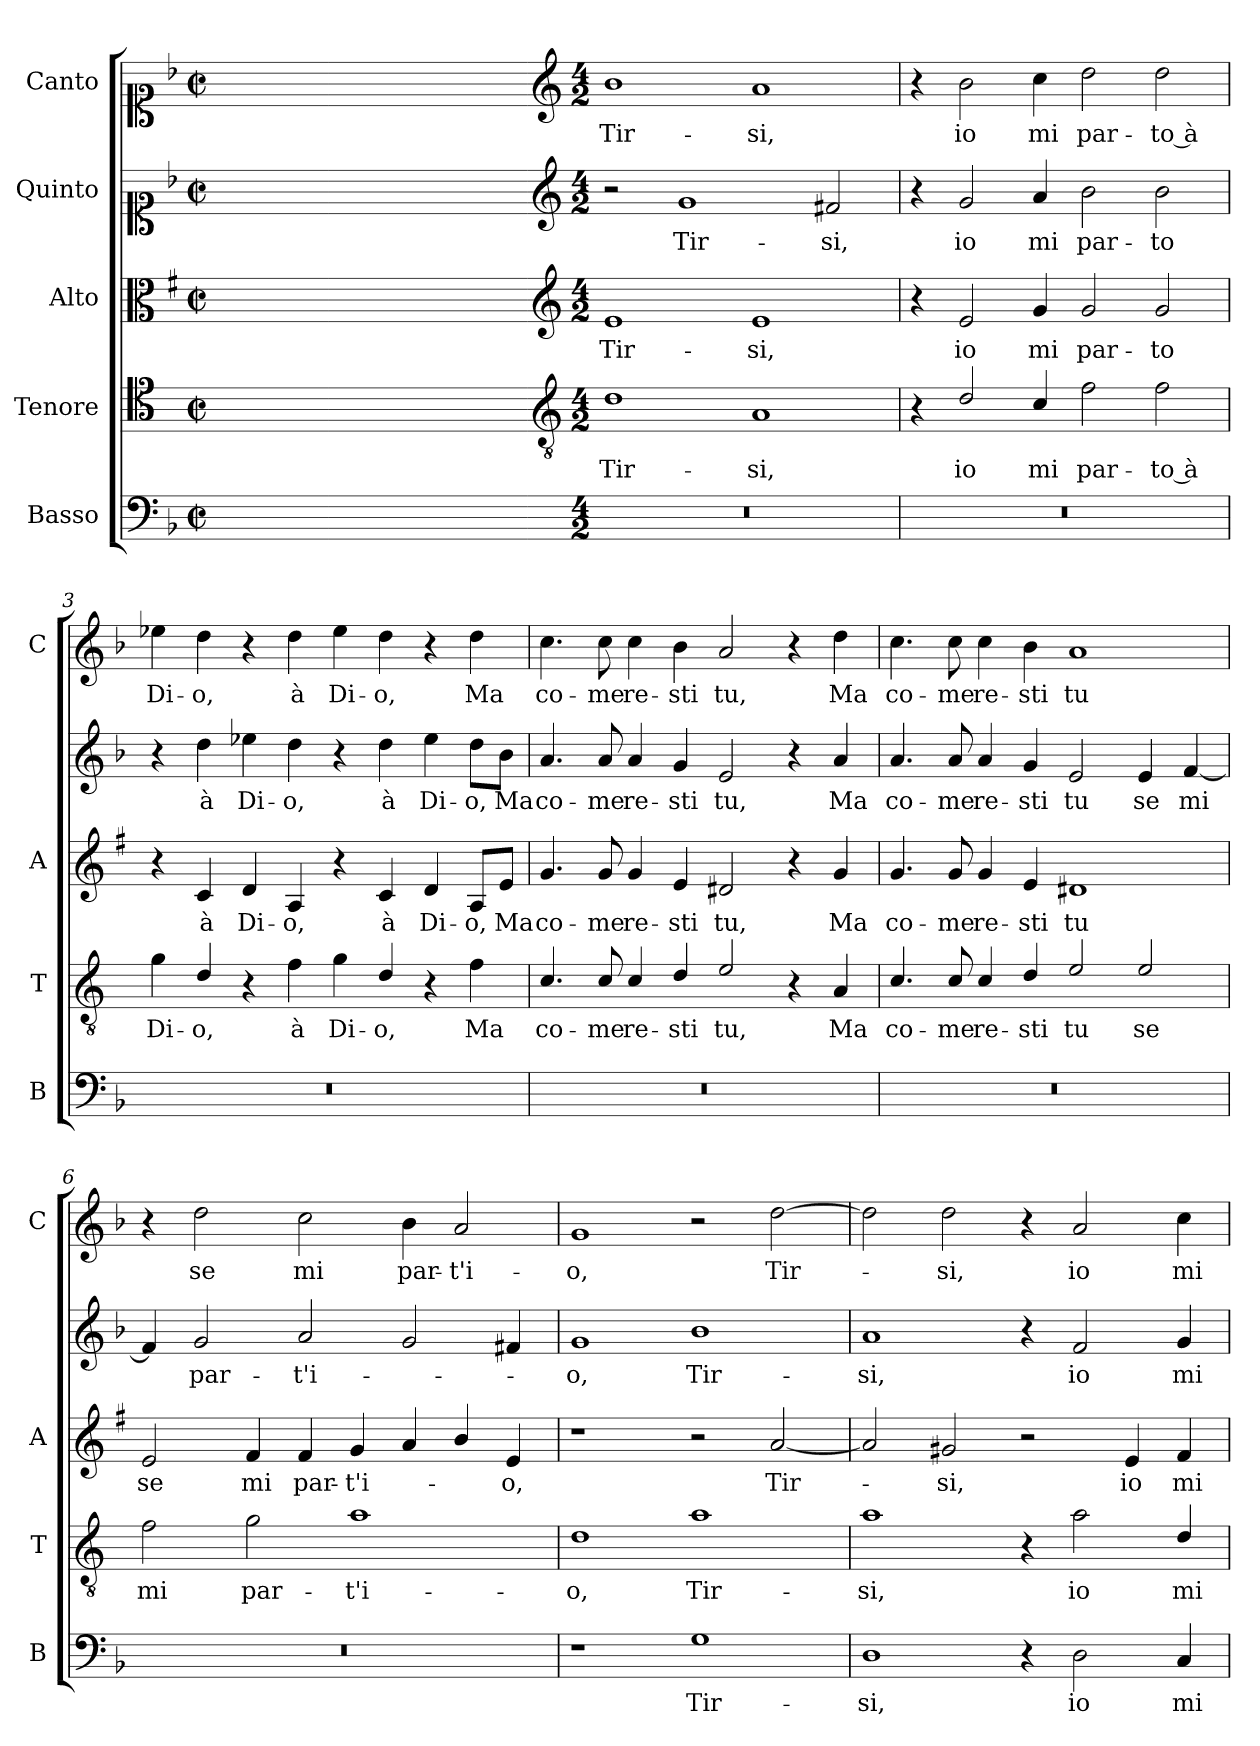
**kern	**text	**kern	**text	**kern	**text	**kern	**text	**kern	**text
*part5	*part5	*part4	*part4	*part3	*part3	*part2	*part2	*part1	*part1
*staff5	*staff5	*staff4	*staff4	*staff3	*staff3	*staff2	*staff2	*staff1	*staff1
*I"Basso	*	*I"Tenore	*	*I"Alto	*	*I"Quinto	*	*I"Canto	*
*I'B	*	*I'T	*	*I'A	*	*	*	*I'C	*
*clefF4	*	*clefC4	*	*clefC3	*	*clefC1	*	*clefC1	*
*	*	*ITrd4c7	*	*ITrd1c2	*	*	*	*	*
*k[b-]	*	*k[b-]	*	*k[b-]	*	*k[b-]	*	*k[b-]	*
*F:	*	*F:	*	*F:	*	*F:	*	*F:	*
*M2/2	*	*M2/2	*	*M2/2	*	*M2/2	*	*M2/2	*
*met(c|)	*	*met(c|)	*	*met(c|)	*	*met(c|)	*	*met(c|)	*
=	=	=	=	=	=	=	=	=	=
1ryy	.	1ryy	.	1ryy	.	1ryy	.	1ryy	.
=1X-	=1X-	=1X-	=1X-	=1X-	=1X-	=1X-	=1X-	=1X-	=1X-
4ryy	.	4ryy	.	4ryy	.	4ryy	.	4ryy	.
4ryy	.	4ryy	.	4ryy	.	4ryy	.	4ryy	.
4ryy	.	4ryy	.	4ryy	.	4ryy	.	4ryy	.
4ryy	.	4ryy	.	4ryy	.	4ryy	.	4ryy	.
=1-	=1-	=1-	=1-	=1-	=1-	=1-	=1-	=1-	=1-
*	*	*clefGv2	*	*clefG2	*	*clefG2	*	*clefG2	*
*M4/2	*	*M4/2	*	*M4/2	*	*M4/2	*	*M4/2	*
!	!	!	!LO:LY:b	!	!LO:LY:b	!	!	!	!LO:LY:b
0r	.	1G	Tir-	1d	Tir-	2r	.	1b-	Tir-
!	!	!	!	!	!	!	!LO:LY:b	!	!
.	.	.	.	.	.	1g	Tir-	.	.
!	!	!	!LO:LY:b	!	!LO:LY:b	!	!	!	!LO:LY:b
.	.	1D	-si,	1d	-si,	.	.	1a	-si,
!	!	!	!	!	!	!	!LO:LY:b	!	!
.	.	.	.	.	.	2f#X/	-si,	.	.
=2	=2	=2	=2	=2	=2	=2	=2	=2	=2
0r	.	4r	.	4r	.	4r	.	4r	.
!	!	!	!LO:LY:b	!	!LO:LY:b	!	!LO:LY:b	!	!LO:LY:b
.	.	2G/	io	2d/	io	2g/	io	2b-\	io
!	!	!	!LO:LY:b	!	!LO:LY:b	!	!LO:LY:b	!	!LO:LY:b
.	.	4F/	mi	4f/	mi	4a/	mi	4cc\	mi
!	!	!	!LO:LY:b	!	!LO:LY:b	!	!LO:LY:b	!	!LO:LY:b
.	.	2B-\	par-	2f/	par-	2b-\	par-	2dd\	par-
!	!	!	!LO:LY:b	!	!LO:LY:b	!	!LO:LY:b	!	!LO:LY:b
.	.	2B-\	-to à	2f/	-to	2b-\	-to	2dd\	-to à
=3	=3	=3	=3	=3	=3	=3	=3	=3	=3
!	!	!	!LO:LY:b	!	!	!	!	!	!LO:LY:b
0r	.	4c\	Di-	4r	.	4r	.	4ee-X\	Di-
!	!	!	!LO:LY:b	!	!LO:LY:b	!	!LO:LY:b	!	!LO:LY:b
.	.	4G/	-o,	4B-/	à	4dd\	à	4dd\	-o,
!	!	!	!	!	!LO:LY:b	!	!LO:LY:b	!	!
.	.	4r	.	4c/	Di-	4ee-X\	Di-	4r	.
!	!	!	!LO:LY:b	!	!LO:LY:b	!	!LO:LY:b	!	!LO:LY:b
.	.	4B-\	à	4G/	-o,	4dd\	-o,	4dd\	à
!	!	!	!LO:LY:b	!	!	!	!	!	!LO:LY:b
.	.	4c\	Di-	4r	.	4r	.	4ee-\	Di-
!	!	!	!LO:LY:b	!	!LO:LY:b	!	!LO:LY:b	!	!LO:LY:b
.	.	4G/	-o,	4B-/	à	4dd\	à	4dd\	-o,
!	!	!	!	!	!LO:LY:b	!	!LO:LY:b	!	!
.	.	4r	.	4c/	Di-	4ee-\	Di-	4r	.
!	!	!	!LO:LY:b	!	!LO:LY:b	!	!LO:LY:b	!	!LO:LY:b
.	.	4B-\	Ma	8G/L	-o,	8dd\L	-o,	4dd\	Ma
!	!	!	!	!	!LO:LY:b	!	!LO:LY:b	!	!
.	.	.	.	8d/J	Ma	8b-\J	Ma	.	.
!!LO:LB:g=z
=4	=4	=4	=4	=4	=4	=4	=4	=4	=4
!	!	!	!LO:LY:b	!	!LO:LY:b	!	!LO:LY:b	!	!LO:LY:b
0r	.	4.F/	co-	4.f/	co-	4.a/	co-	4.cc\	co-
!	!	!	!LO:LY:b	!	!LO:LY:b	!	!LO:LY:b	!	!LO:LY:b
.	.	8F/	-me	8f/	-me	8a/	-me	8cc\	-me
!	!	!	!LO:LY:b	!	!LO:LY:b	!	!LO:LY:b	!	!LO:LY:b
.	.	4F/	re-	4f/	re-	4a/	re-	4cc\	re-
!	!	!	!LO:LY:b	!	!LO:LY:b	!	!LO:LY:b	!	!LO:LY:b
.	.	4G/	-sti	4d/	-sti	4g/	-sti	4b-\	-sti
!	!	!	!LO:LY:b	!	!LO:LY:b	!	!LO:LY:b	!	!LO:LY:b
.	.	2A/	tu,	2c#X/	tu,	2e/	tu,	2a/	tu,
.	.	4r	.	4r	.	4r	.	4r	.
!	!	!	!LO:LY:b	!	!LO:LY:b	!	!LO:LY:b	!	!LO:LY:b
.	.	4D/	Ma	4f/	Ma	4a/	Ma	4dd\	Ma
=5	=5	=5	=5	=5	=5	=5	=5	=5	=5
!	!	!	!LO:LY:b	!	!LO:LY:b	!	!LO:LY:b	!	!LO:LY:b
0r	.	4.F/	co-	4.f/	co-	4.a/	co-	4.cc\	co-
!	!	!	!LO:LY:b	!	!LO:LY:b	!	!LO:LY:b	!	!LO:LY:b
.	.	8F/	-me	8f/	-me	8a/	-me	8cc\	-me
!	!	!	!LO:LY:b	!	!LO:LY:b	!	!LO:LY:b	!	!LO:LY:b
.	.	4F/	re-	4f/	re-	4a/	re-	4cc\	re-
!	!	!	!LO:LY:b	!	!LO:LY:b	!	!LO:LY:b	!	!LO:LY:b
.	.	4G/	-sti	4d/	-sti	4g/	-sti	4b-\	-sti
!	!	!	!LO:LY:b	!	!LO:LY:b	!	!LO:LY:b	!	!LO:LY:b
.	.	2A/	tu	1c#X	tu	2e/	tu	1a	tu
!	!	!	!LO:LY:b	!	!	!	!LO:LY:b	!	!
.	.	2A/	se	.	.	4e/	se	.	.
!	!	!	!	!	!	!	!LO:LY:b	!	!
.	.	.	.	.	.	[4f/	mi	.	.
=6	=6	=6	=6	=6	=6	=6	=6	=6	=6
!	!	!	!LO:LY:b	!	!LO:LY:b	!	!	!	!
0r	.	2B-\	mi	2d/	se	4f/]	.	4r	.
!	!	!	!	!	!	!	!LO:LY:b	!	!LO:LY:b
.	.	.	.	.	.	2g/	par-	2dd\	se
!	!	!	!LO:LY:b	!	!LO:LY:b	!	!	!	!
.	.	2c\	par-	4e/	mi	.	.	.	.
!	!	!	!	!	!LO:LY:b	!	!LO:LY:b	!	!LO:LY:b
.	.	.	.	4e/	par-	2a/	-t'i-	2cc\	mi
!	!	!	!LO:LY:b	!	!LO:LY:b	!	!	!	!
.	.	1d	-t'i-	4f/	-t'i-	.	.	.	.
!	!	!	!	!	!	!	!	!	!LO:LY:b
.	.	.	.	4g/	.	2g/	.	4b-\	par-
!	!	!	!	!	!	!	!	!	!LO:LY:b
.	.	.	.	4a/	.	.	.	2a/	-t'i-
!	!	!	!	!	!LO:LY:b	!	!	!	!
.	.	.	.	4d/	-o,	4f#X/	.	.	.
=7	=7	=7	=7	=7	=7	=7	=7	=7	=7
!	!	!	!LO:LY:b	!	!	!	!LO:LY:b	!	!LO:LY:b
1r	.	1G	-o,	1r	.	1g	-o,	1g	-o,
!	!LO:LY:b	!	!LO:LY:b	!	!	!	!LO:LY:b	!	!
1G	Tir-	1d	Tir-	2r	.	1b-	Tir-	2r	.
!	!	!	!	!	!LO:LY:b	!	!	!	!LO:LY:b
.	.	.	.	[2g/	Tir-	.	.	[2dd\	Tir-
!!LO:LB:g=z
=8	=8	=8	=8	=8	=8	=8	=8	=8	=8
!	!LO:LY:b	!	!LO:LY:b	!	!	!	!LO:LY:b	!	!
1D	-si,	1d	-si,	2g/]	.	1a	-si,	2dd\]	.
!	!	!	!	!	!LO:LY:b	!	!	!	!LO:LY:b
.	.	.	.	2f#X/	-si,	.	.	2dd\	-si,
4r	.	4r	.	2r	.	4r	.	4r	.
!	!LO:LY:b	!	!LO:LY:b	!	!	!	!LO:LY:b	!	!LO:LY:b
2D\	io	2d\	io	.	.	2f/	io	2a/	io
!	!	!	!	!	!LO:LY:b	!	!	!	!
.	.	.	.	4d/	io	.	.	.	.
!	!LO:LY:b	!	!LO:LY:b	!	!LO:LY:b	!	!LO:LY:b	!	!LO:LY:b
4C/	mi	4G/	mi	4e/	mi	4g/	mi	4cc\	mi
=	=	=	=	=	=	=	=	=	=
*-	*-	*-	*-	*-	*-	*-	*-	*-	*-
